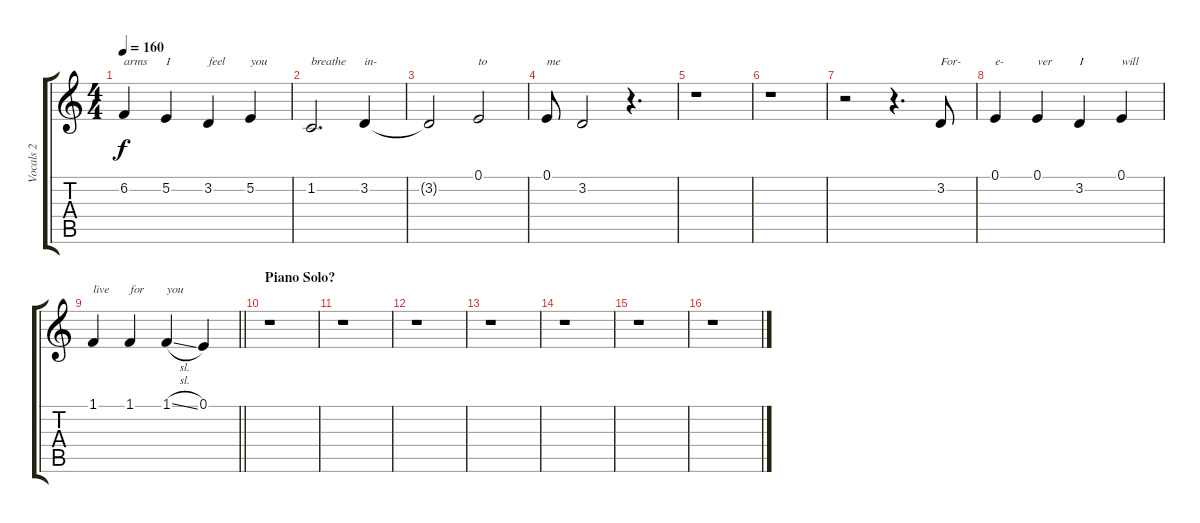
\track ("Vocals 2" "Vocals 2") {instrument lead1square}
\staff {score tabs}
\tuning (E4 B3 G3 D3 A2 E2) {hide}
\ts (4 4)
\tempo 160
\clef g2
\ks c
6.2.4{txt "arms" dy f} 5.2.4{txt "I"} 3.2.4{txt "feel"} 5.2.4{txt "you"} |
1.2.2{d txt "breathe"} 3.2.4{txt "in-"} |
3.2{t}.2 0.1.2{txt "to"} |
0.1.8{txt "me"} 3.2.2 r.4{d} |
r.1 |
r.1 |
r.2 r.4{d} 3.2.8{txt "For-"} |
0.1.4{txt "e-"} 0.1.4{txt "ver"} 3.2.4{txt "I"} 0.1.4{txt "will"} |
\barLineRight lightlight
1.1.4{txt "live"} 1.1.4{txt "for"} 1.1{sl}.4{txt "you"} 0.1.4 |
\section ("" "Piano Solo?")
r.1 |
r.1 |
r.1 |
r.1 |
r.1 |
r.1 |
r.1
